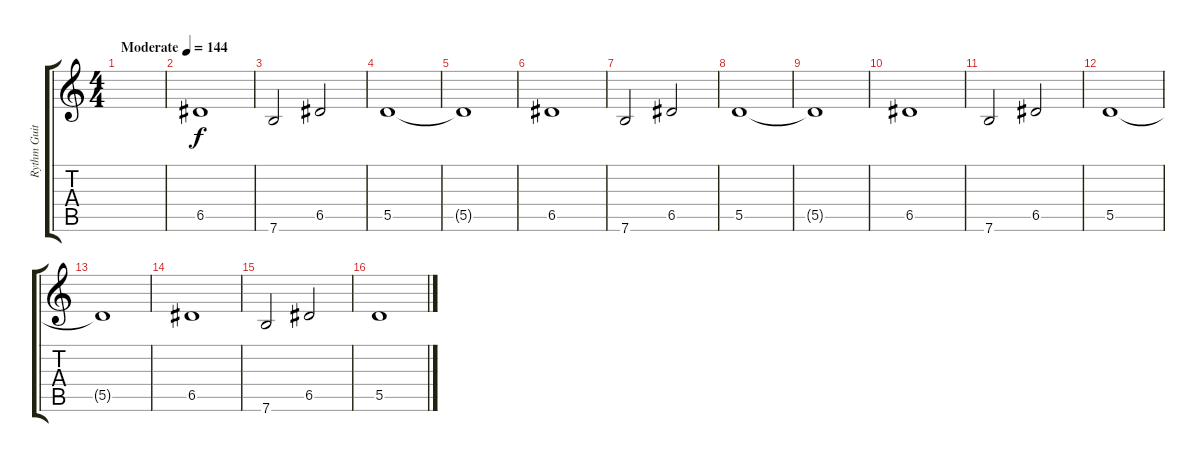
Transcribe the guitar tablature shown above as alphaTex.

\track ("Rythm Guitar (Left)" "Rythm Guit") {instrument distortionguitar}
\staff {score tabs}
\tuning (E4 B3 G3 D3 A2 E2) {hide}
\ts (4 4)
\tempo (144 "Moderate")
\clef g2
\ks c
|
6.5.1 |
7.6.2 6.5.2 |
5.5.1 |
5.5{t}.1 |
6.5.1 |
7.6.2 6.5.2 |
5.5.1 |
5.5{t}.1 |
6.5.1 |
7.6.2 6.5.2 |
5.5.1 |
5.5{t}.1 |
6.5.1 |
7.6.2 6.5.2 |
5.5.1
